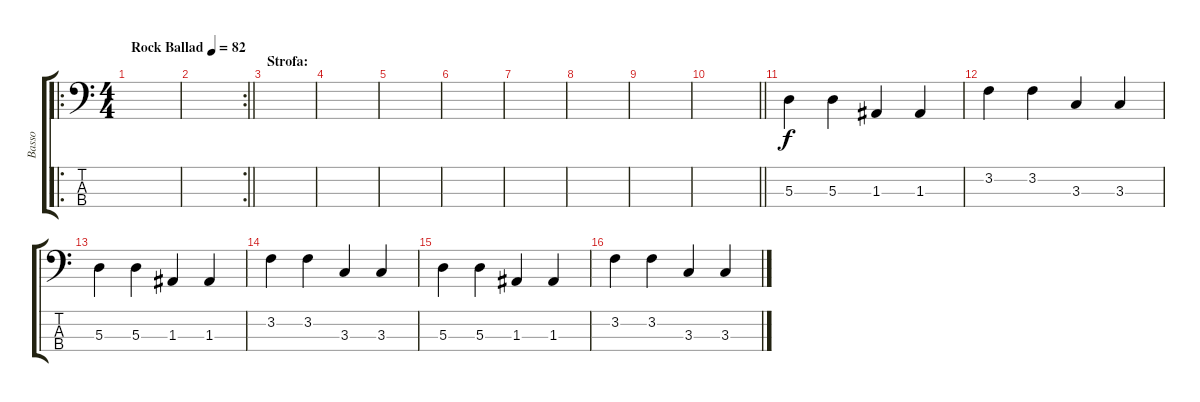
\track ("Basso" "Basso") {instrument electricbasspick}
\staff {score tabs}
\tuning (G2 D2 A1 E1) {hide}
\ro
\ts (4 4)
\tempo (82 "Rock Ballad")
\clef f4
\ks c
|
\rc 2
\barLineRight lightlight
|
\section ("" "Strofa:")
|
|
|
|
|
|
|
\barLineRight lightlight
|
5.3.4 5.3.4 1.3.4 1.3.4 |
3.2.4 3.2.4 3.3.4 3.3.4 |
5.3.4 5.3.4 1.3.4 1.3.4 |
3.2.4 3.2.4 3.3.4 3.3.4 |
5.3.4 5.3.4 1.3.4 1.3.4 |
3.2.4 3.2.4 3.3.4 3.3.4
